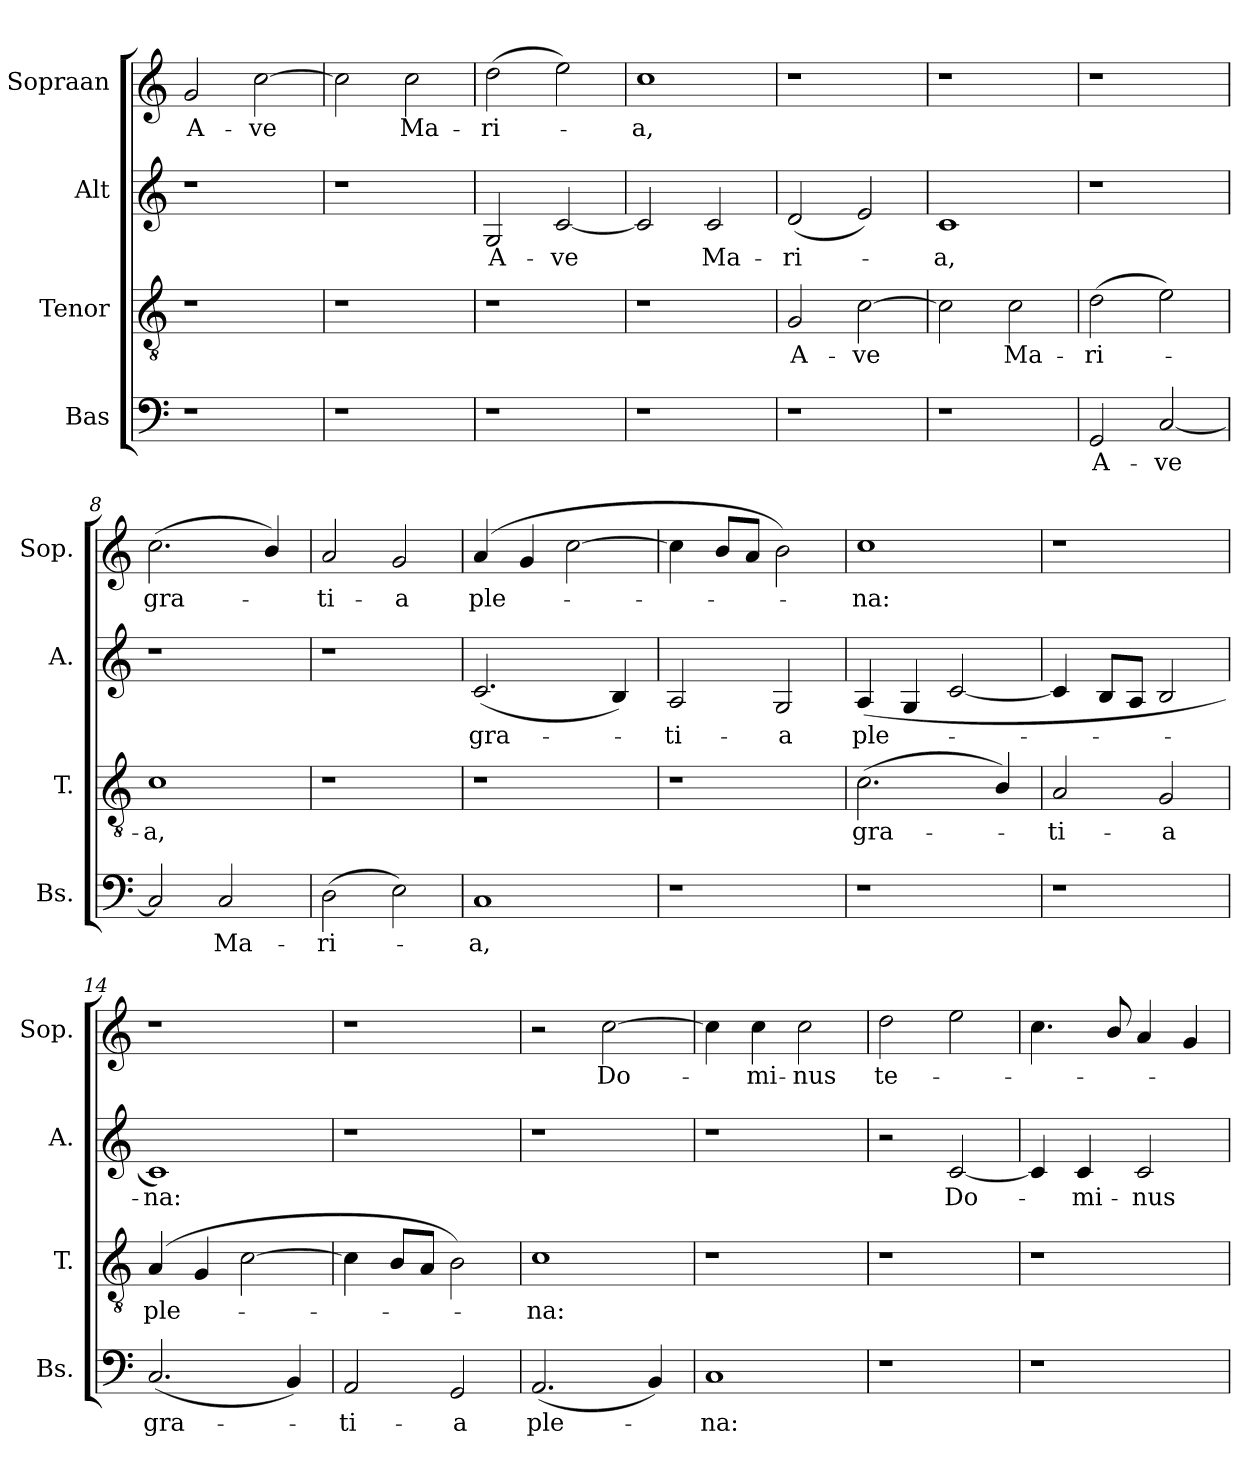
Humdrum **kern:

**kern	**text	**kern	**text	**kern	**text	**kern	**text
*part4	*part4	*part3	*part3	*part2	*part2	*part1	*part1
*staff4	*staff4	*staff3	*staff3	*staff2	*staff2	*staff1	*staff1
*I"Bas	*	*I"Tenor	*	*I"Alt	*	*I"Sopraan	*
*I'Bs.	*	*I'T.	*	*I'A.	*	*I'Sop.	*
*clefF4	*	*clefGv2	*	*clefG2	*	*clefG2	*
*k[]	*	*k[]	*	*k[]	*	*k[]	*
=1	=1	=1	=1	=1	=1	=1	=1
!	!	!	!	!	!	!	!LO:LY:b
1r	.	1r	.	1r	.	2g/	A-
!	!	!	!	!	!	!	!LO:LY:b
.	.	.	.	.	.	[2cc\	-ve
=2	=2	=2	=2	=2	=2	=2	=2
1r	.	1r	.	1r	.	2cc\]	.
!	!	!	!	!	!	!	!LO:LY:b
.	.	.	.	.	.	2cc\	Ma-
=3	=3	=3	=3	=3	=3	=3	=3
!	!	!	!	!	!LO:LY:b	!	!LO:LY:b
1r	.	1r	.	2G/	A-	(>2dd\	-ri-
!	!	!	!	!	!LO:LY:b	!	!
.	.	.	.	[2c/	-ve	2ee\)	.
=4	=4	=4	=4	=4	=4	=4	=4
!	!	!	!	!	!	!	!LO:LY:b
1r	.	1r	.	2c/]	.	1cc	a,
!	!	!	!	!	!LO:LY:b	!	!
.	.	.	.	2c/	Ma-	.	.
=5	=5	=5	=5	=5	=5	=5	=5
!	!	!	!LO:LY:b	!	!LO:LY:b	!	!
1r	.	2G/	A-	(<2d/	-ri-	1r	.
!	!	!	!LO:LY:b	!	!	!	!
.	.	[2c\	-ve	2e/)	.	.	.
=6	=6	=6	=6	=6	=6	=6	=6
!	!	!	!	!	!LO:LY:b	!	!
1r	.	2c\]	.	1c	a,	1r	.
!	!	!	!LO:LY:b	!	!	!	!
.	.	2c\	Ma-	.	.	.	.
=7	=7	=7	=7	=7	=7	=7	=7
!	!LO:LY:b	!	!LO:LY:b	!	!	!	!
2GG/	A-	(>2d\	-ri-	1r	.	1r	.
!	!LO:LY:b	!	!	!	!	!	!
[2C/	-ve	2e\)	.	.	.	.	.
=8	=8	=8	=8	=8	=8	=8	=8
!	!	!	!LO:LY:b	!	!	!	!LO:LY:b
2C/]	.	1c	a,	1r	.	(<2.cc\	gra-
!	!LO:LY:b	!	!	!	!	!	!
2C/	Ma-	.	.	.	.	.	.
.	.	.	.	.	.	4b/)	.
=9	=9	=9	=9	=9	=9	=9	=9
!	!LO:LY:b	!	!	!	!	!	!LO:LY:b
(>2D\	-ri-	1r	.	1r	.	2a/	ti-
!	!	!	!	!	!	!	!LO:LY:b
2E\)	.	.	.	.	.	2g/	-a
=10	=10	=10	=10	=10	=10	=10	=10
!	!LO:LY:b	!	!	!	!LO:LY:b	!	!LO:LY:b
1C	a,	1r	.	(<2.c/	gra-	(<4a/	ple-
.	.	.	.	.	.	4g/	.
.	.	.	.	.	.	[2cc\	.
.	.	.	.	4B/)	.	.	.
=11	=11	=11	=11	=11	=11	=11	=11
!	!	!	!	!	!LO:LY:b	!	!
1r	.	1r	.	2A/	ti-	4cc\]	.
.	.	.	.	.	.	8b/L	.
.	.	.	.	.	.	8a/J	.
!	!	!	!	!	!LO:LY:b	!	!
.	.	.	.	2G/	-a	2b\)	.
!!LO:LB:g=z
=12	=12	=12	=12	=12	=12	=12	=12
!	!	!	!LO:LY:b	!	!LO:LY:b	!	!LO:LY:b
1r	.	(<2.c\	gra-	(<4A/	ple-	1cc	na:
.	.	.	.	4G/	.	.	.
.	.	.	.	[2c/	.	.	.
.	.	4B/)	.	.	.	.	.
=13	=13	=13	=13	=13	=13	=13	=13
!	!	!	!LO:LY:b	!	!	!	!
1r	.	2A/	ti-	4c/]	.	1r	.
.	.	.	.	8B/L	.	.	.
.	.	.	.	8A/J	.	.	.
!	!	!	!LO:LY:b	!	!	!	!
.	.	2G/	-a	2B/	.	.	.
=14	=14	=14	=14	=14	=14	=14	=14
!	!LO:LY:b	!	!LO:LY:b	!	!LO:LY:b	!	!
(<2.C/	gra-	(<4A/	ple-	1c)	na:	1r	.
.	.	4G/	.	.	.	.	.
.	.	[2c\	.	.	.	.	.
4BB/)	.	.	.	.	.	.	.
=15	=15	=15	=15	=15	=15	=15	=15
!	!LO:LY:b	!	!	!	!	!	!
2AA/	ti-	4c\]	.	1r	.	1r	.
.	.	8B/L	.	.	.	.	.
.	.	8A/J	.	.	.	.	.
!	!LO:LY:b	!	!	!	!	!	!
2GG/	-a	2B\)	.	.	.	.	.
=16	=16	=16	=16	=16	=16	=16	=16
!	!LO:LY:b	!	!LO:LY:b	!	!	!	!
(<2.AA/	ple-	1c	na:	1r	.	2r	.
!	!	!	!	!	!	!	!LO:LY:b
.	.	.	.	.	.	[2cc\	Do-
4BB/)	.	.	.	.	.	.	.
=17	=17	=17	=17	=17	=17	=17	=17
!	!LO:LY:b	!	!	!	!	!	!
1C	na:	1r	.	1r	.	4cc\]	.
!	!	!	!	!	!	!	!LO:LY:b
.	.	.	.	.	.	4cc\	mi-
!	!	!	!	!	!	!	!LO:LY:b
.	.	.	.	.	.	2cc\	-nus
=18	=18	=18	=18	=18	=18	=18	=18
!	!	!	!	!	!	!	!LO:LY:b
1r	.	1r	.	2r	.	2dd\	te-
!	!	!	!	!	!LO:LY:b	!	!
.	.	.	.	[2c/	Do-	2ee\	.
=19	=19	=19	=19	=19	=19	=19	=19
1r	.	1r	.	4c/]	.	4.cc\	.
!	!	!	!	!	!LO:LY:b	!	!
.	.	.	.	4c/	mi-	.	.
.	.	.	.	.	.	8b/	.
!	!	!	!	!	!LO:LY:b	!	!
.	.	.	.	2c/	-nus	4a/	.
.	.	.	.	.	.	4g/	.
=	=	=	=	=	=	=	=
*-	*-	*-	*-	*-	*-	*-	*-
